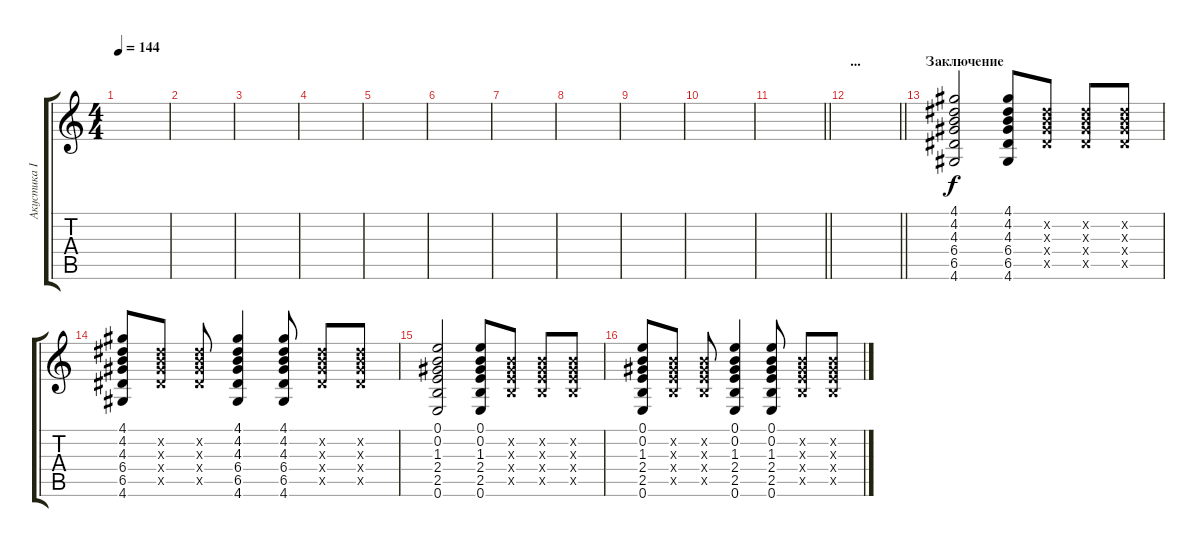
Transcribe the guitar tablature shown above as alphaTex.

\track ("Акустика I" "Акустика I") {instrument acousticguitarsteel}
\staff {score tabs}
\tuning (E4 B3 G3 D3 A2 E2) {hide}
\ts (4 4)
\tempo 144
\clef g2
\ks c
|
|
|
|
|
|
|
|
|
|
\barLineRight lightlight
|
\section ("" "...")
\barLineRight lightlight
|
\section ("" "Заключение")
(4.1 4.2 4.3 6.4 6.5 4.6).2 (4.1 4.2 4.3 6.4 6.5 4.6).8 (4.2{x} 4.3{x} 6.4{x} 6.5{x}).8 (4.2{x} 4.3{x} 6.4{x} 6.5{x}).8 (4.2{x} 4.3{x} 6.4{x} 6.5{x}).8 |
(4.1 4.2 4.3 6.4 6.5 4.6).8 (4.2{x} 4.3{x} 6.4{x} 6.5{x}).8 (4.2{x} 4.3{x} 6.4{x} 6.5{x}).8 (4.1 4.2 4.3 6.4 6.5 4.6).4 (4.1 4.2 4.3 6.4 6.5 4.6).8 (4.2{x} 4.3{x} 6.4{x} 6.5{x}).8 (4.2{x} 4.3{x} 6.4{x} 6.5{x}).8 |
(0.1 0.2 1.3 2.4 2.5 0.6).2 (0.1 0.2 1.3 2.4 2.5 0.6).8 (0.2{x} 1.3{x} 2.4{x} 2.5{x}).8 (0.2{x} 1.3{x} 2.4{x} 2.5{x}).8 (0.2{x} 1.3{x} 2.4{x} 2.5{x}).8 |
(0.1 0.2 1.3 2.4 2.5 0.6).8 (0.2{x} 1.3{x} 2.4{x} 2.5{x}).8 (0.2{x} 1.3{x} 2.4{x} 2.5{x}).8 (0.1 0.2 1.3 2.4 2.5 0.6).4 (0.1 0.2 1.3 2.4 2.5 0.6).8 (0.2{x} 1.3{x} 2.4{x} 2.5{x}).8 (0.2{x} 1.3{x} 2.4{x} 2.5{x}).8
